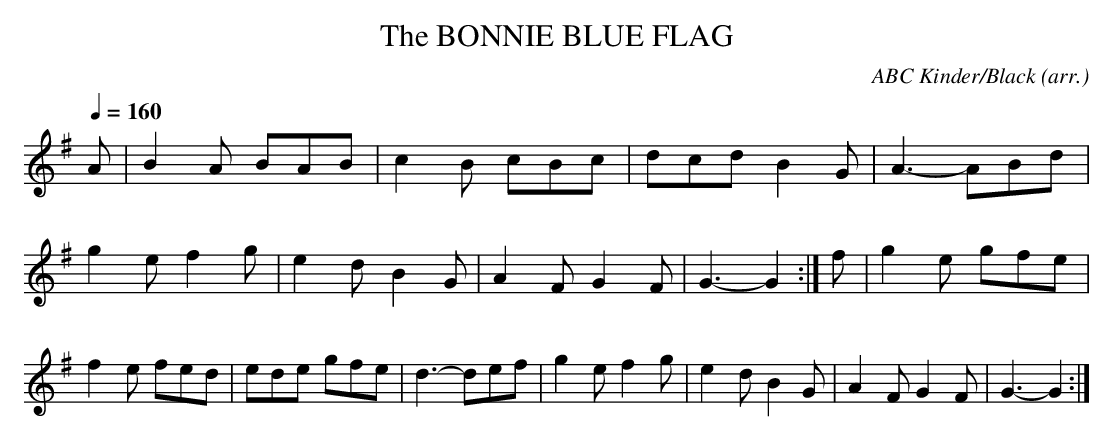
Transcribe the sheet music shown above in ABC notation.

X:1
T:BONNIE BLUE FLAG, The\
C:ABC Kinder/Black (arr.)\
M:6/8\
L:1/8\
Q:1/4=160\
K:G\
A|B2A BAB|c2B cBc|dcd B2G|A3-ABd|\
g2e f2g|e2d B2G|A2F G2F|G3-G2 :|\
f|g2e gfe|f2e fed|ede gfe|d3 -def|\
g2e f2g|e2d B2G|A2F G2F|G3-G2 :|\
\
\
\
\
